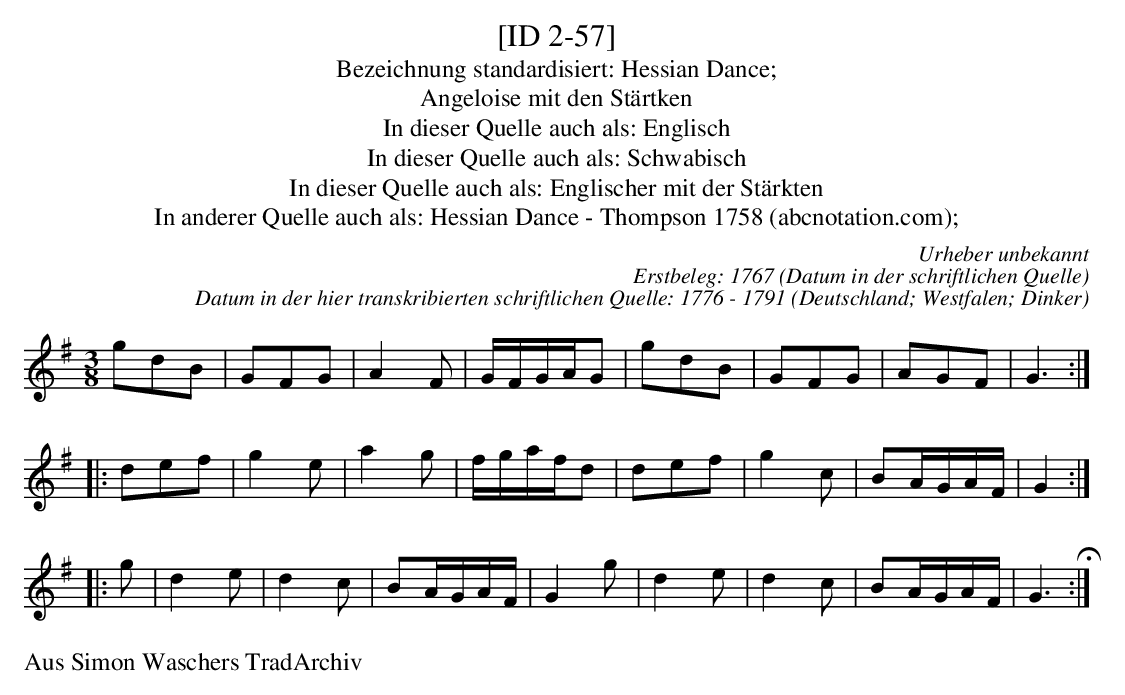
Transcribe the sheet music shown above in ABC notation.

X:1
T:[ID 2-57]
T:Bezeichnung standardisiert: Hessian Dance;
T:Angeloise mit den St\"artken
T:In dieser Quelle auch als: Englisch
T:In dieser Quelle auch als: Schwabisch
T:In dieser Quelle auch als: Englischer mit der St\"arkten
T:In anderer Quelle auch als: Hessian Dance - Thompson 1758 (abcnotation.com);
C:Urheber unbekannt
C:Erstbeleg: 1767 (Datum in der schriftlichen Quelle)
C:Datum in der hier transkribierten schriftlichen Quelle: 1776 - 1791
O:Deutschland; Westfalen; Dinker
L:1/16
M:3/8
K:G
g2d2B2 | G2F2G2 | A4F2 | GFGAG2 | g2d2B2 | G2F2G2 | A2G2F2 | G6 ::
d2e2f2 | g4e2 | a4g2 | fgafd2 | d2e2f2 | g4c2 | B2AGAF | G4 ::
g2 |\ %auftakt
d4e2 | d4c2 | B2AGAF | G4g2 | d4e2 | d4c2 | B2AGAF | G6 H:|
